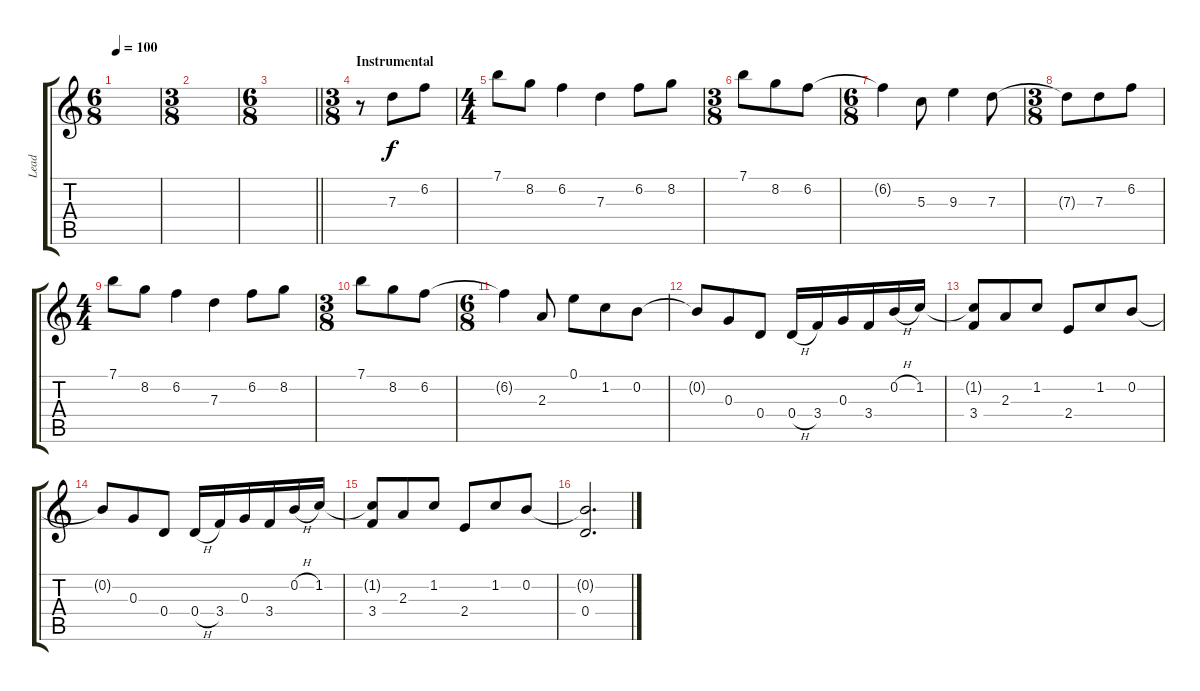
\track ("Lead" "Lead") {instrument distortionguitar}
\staff {score tabs}
\tuning (E4 B3 G3 D3 A2 E2) {hide}
\ts (6 8)
\tempo 100
\clef g2
\ks c
|
\ts (3 8)
|
\ts (6 8)
\barLineRight lightlight
|
\ts (3 8)
\section ("" "Instrumental")
r.8 7.3.8 6.2.8 |
\ts (4 4)
7.1.8 8.2.8 6.2.4 7.3.4 6.2.8 8.2.8 |
\ts (3 8)
7.1.8 8.2.8 6.2.8 |
\ts (6 8)
6.2{t}.4 5.3.8 9.3.4 7.3.8 |
\ts (3 8)
7.3{t}.8 7.3.8 6.2.8 |
\ts (4 4)
7.1.8 8.2.8 6.2.4 7.3.4 6.2.8 8.2.8 |
\ts (3 8)
7.1.8 8.2.8 6.2.8 |
\ts (6 8)
6.2{t}.4 2.3.8 0.1.8 1.2.8 0.2.8 |
0.2{t}.8 0.3.8 0.4.8 0.4{h}.16 3.4.16 0.3.16 3.4.16 0.2{h}.16 1.2.16 |
(1.2{t} 3.4).8 2.3.8 1.2.8 2.4.8 1.2.8 0.2.8 |
0.2{t}.8 0.3.8 0.4.8 0.4{h}.16 3.4.16 0.3.16 3.4.16 0.2{h}.16 1.2.16 |
(1.2{t} 3.4).8 2.3.8 1.2.8 2.4.8 1.2.8 0.2.8 |
(0.2{t} 0.4).2{d}
